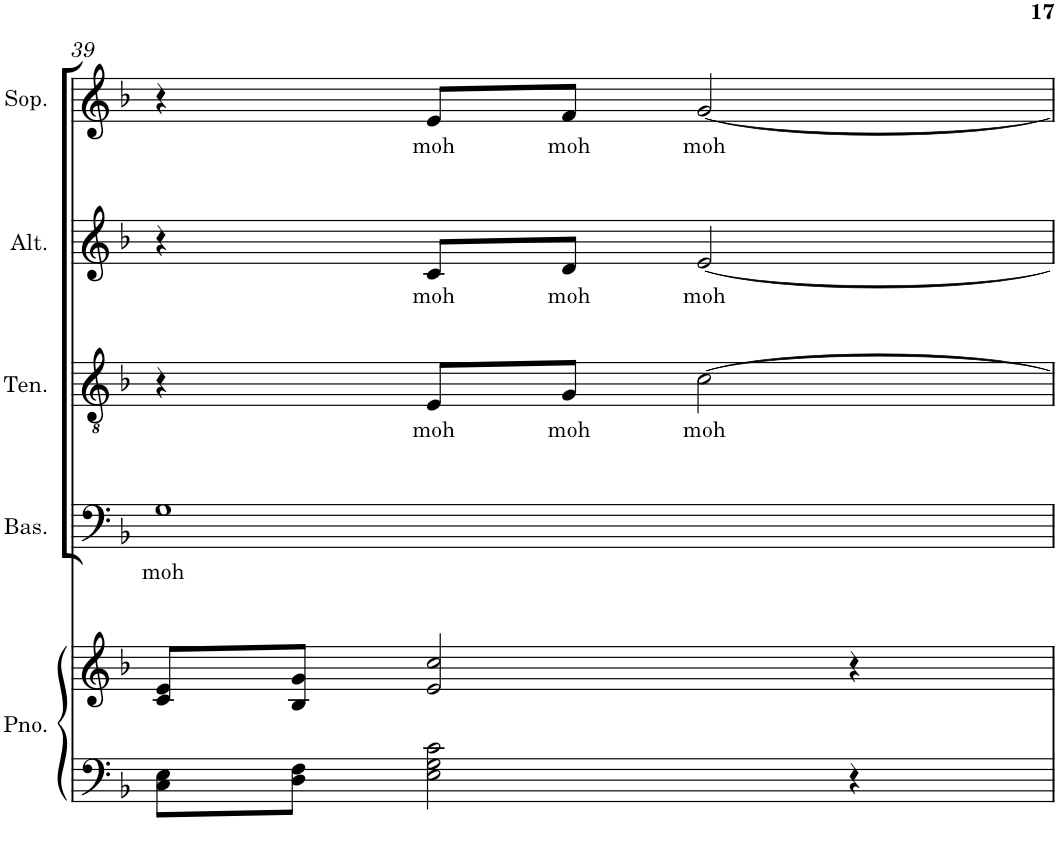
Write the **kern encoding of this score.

**kern	**kern	**kern	**text	**kern	**text	**kern	**text	**kern	**text
*part5	*part5	*part4	*part4	*part3	*part3	*part2	*part2	*part1	*part1
*staff6	*staff5	*staff4	*staff4	*staff3	*staff3	*staff2	*staff2	*staff1	*staff1
*I"Piano	*	*I"Bass	*	*I"Tenor	*	*I"Alto	*	*I"Soprano	*
*I'Pno.	*	*I'Bas.	*	*I'Ten.	*	*I'Alt.	*	*I'Sop.	*
!!LO:PB:g=z
*clefF4	*clefG2	*clefF4	*	*clefGv2	*	*clefG2	*	*clefG2	*
*k[b-]	*k[b-]	*k[b-]	*	*k[b-]	*	*k[b-]	*	*k[b-]	*
*F:	*F:	*F:	*	*F:	*	*F:	*	*F:	*
*M4/4	*M4/4	*M4/4	*	*M4/4	*	*M4/4	*	*M4/4	*
*met(c)	*met(c)	*met(c)	*	*met(c)	*	*met(c)	*	*met(c)	*
=39	=39	=39	=39	=39	=39	=39	=39	=39	=39
!	!	!	!LO:LY:b	!	!	!	!	!	!
8C\ 8E\L	8c/ 8e/L	1G	moh	4r	.	4r	.	4r	.
8D\ 8F\J	8B-/ 8g/J	.	.	.	.	.	.	.	.
!	!	!	!	!	!LO:LY:b	!	!LO:LY:b	!	!LO:LY:b
2E\ 2G\ 2c\	2e/ 2cc/	.	.	8E/L	moh	8c/L	moh	8e/L	moh
!	!	!	!	!	!LO:LY:b	!	!LO:LY:b	!	!LO:LY:b
.	.	.	.	8G/J	moh	8d/J	moh	8f/J	moh
!	!	!	!	!	!LO:LY:b	!	!LO:LY:b	!	!LO:LY:b
.	.	.	.	[2c\	moh	[2e/	moh	[2g/	moh
4r	4r	.	.	.	.	.	.	.	.
=	=	=	=	=	=	=	=	=	=
*-	*-	*-	*-	*-	*-	*-	*-	*-	*-
